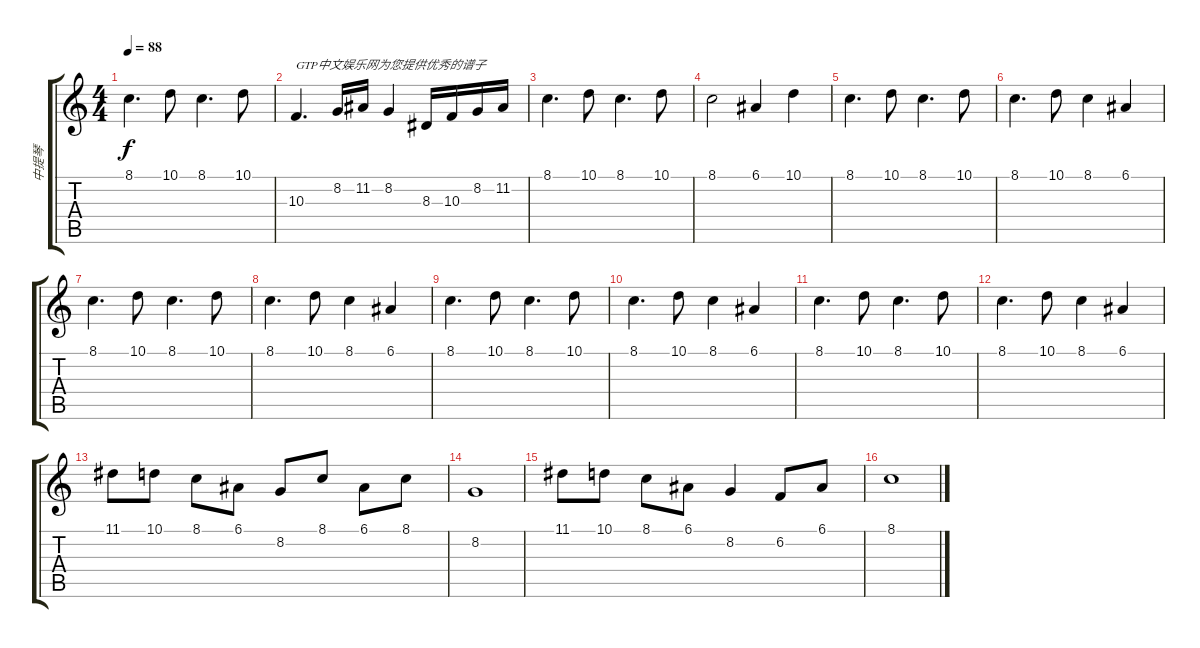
\track ("中提琴" "中提琴") {instrument viola}
\staff {score tabs}
\tuning (E4 B3 G3 D3 A2 E2) {hide}
\ts (4 4)
\tempo 88
\clef g2
\ks c
8.1.4{d dy f} 10.1.8 8.1.4{d} 10.1.8 |
10.3.4{d txt "GTP中文娱乐网为您提供优秀的谱子"} 8.2.16 11.2.16 8.2.4 8.3.16 10.3.16 8.2.16 11.2.16 |
8.1.4{d} 10.1.8 8.1.4{d} 10.1.8 |
8.1.2 6.1.4 10.1.4 |
8.1.4{d} 10.1.8 8.1.4{d} 10.1.8 |
8.1.4{d} 10.1.8 8.1.4 6.1.4 |
8.1.4{d} 10.1.8 8.1.4{d} 10.1.8 |
8.1.4{d} 10.1.8 8.1.4 6.1.4 |
8.1.4{d} 10.1.8 8.1.4{d} 10.1.8 |
8.1.4{d} 10.1.8 8.1.4 6.1.4 |
8.1.4{d} 10.1.8 8.1.4{d} 10.1.8 |
8.1.4{d} 10.1.8 8.1.4 6.1.4 |
11.1.8 10.1.8 8.1.8 6.1.8 8.2.8 8.1.8 6.1.8 8.1.8 |
8.2.1 |
11.1.8 10.1.8 8.1.8 6.1.8 8.2.4 6.2.8 6.1.8 |
8.1.1
